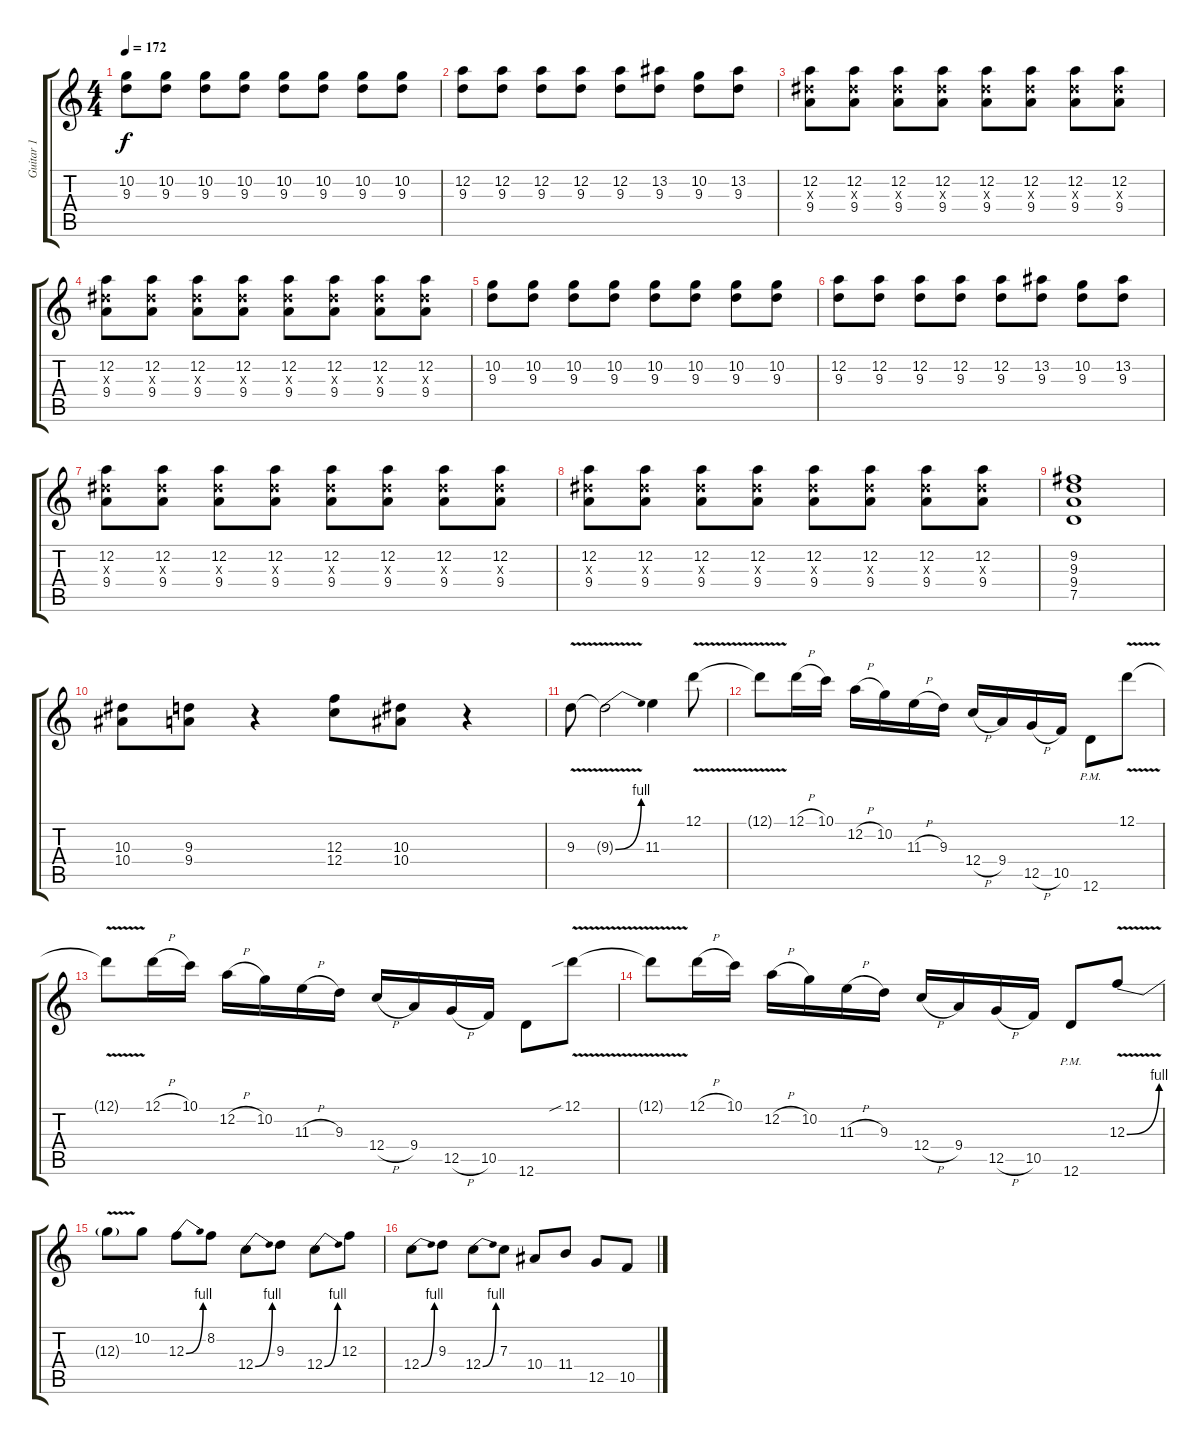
\track ("Guitar 1" "Guitar 1") {instrument overdrivenguitar}
\staff {score tabs}
\tuning (D4 A3 F3 C3 G2 D2) {hide}
\ts (4 4)
\tempo 172
\clef g2
\ks c
(10.2 9.3).8{dy f} (10.2 9.3).8 (10.2 9.3).8 (10.2 9.3).8 (10.2 9.3).8 (10.2 9.3).8 (10.2 9.3).8 (10.2 9.3).8 |
(12.2 9.3).8 (12.2 9.3).8 (12.2 9.3).8 (12.2 9.3).8 (12.2 9.3).8 (13.2 9.3).8 (10.2 9.3).8 (13.2 9.3).8 |
(12.2 10.3{x} 9.4).8 (12.2 10.3{x} 9.4).8 (12.2 10.3{x} 9.4).8 (12.2 10.3{x} 9.4).8 (12.2 10.3{x} 9.4).8 (12.2 10.3{x} 9.4).8 (12.2 10.3{x} 9.4).8 (12.2 10.3{x} 9.4).8 |
(12.2 10.3{x} 9.4).8 (12.2 10.3{x} 9.4).8 (12.2 10.3{x} 9.4).8 (12.2 10.3{x} 9.4).8 (12.2 10.3{x} 9.4).8 (12.2 10.3{x} 9.4).8 (12.2 10.3{x} 9.4).8 (12.2 10.3{x} 9.4).8 |
(10.2 9.3).8 (10.2 9.3).8 (10.2 9.3).8 (10.2 9.3).8 (10.2 9.3).8 (10.2 9.3).8 (10.2 9.3).8 (10.2 9.3).8 |
(12.2 9.3).8 (12.2 9.3).8 (12.2 9.3).8 (12.2 9.3).8 (12.2 9.3).8 (13.2 9.3).8 (10.2 9.3).8 (13.2 9.3).8 |
(12.2 10.3{x} 9.4).8 (12.2 10.3{x} 9.4).8 (12.2 10.3{x} 9.4).8 (12.2 10.3{x} 9.4).8 (12.2 10.3{x} 9.4).8 (12.2 10.3{x} 9.4).8 (12.2 10.3{x} 9.4).8 (12.2 10.3{x} 9.4).8 |
(12.2 10.3{x} 9.4).8 (12.2 10.3{x} 9.4).8 (12.2 10.3{x} 9.4).8 (12.2 10.3{x} 9.4).8 (12.2 10.3{x} 9.4).8 (12.2 10.3{x} 9.4).8 (12.2 10.3{x} 9.4).8 (12.2 10.3{x} 9.4).8 |
(9.2 9.3 9.4 7.5).1 |
(10.3 10.4).8 (9.3 9.4).8 r.4 (12.3 12.4).8 (10.3 10.4).8 r.4 |
9.3{v}.8{volume 16 instrument overdrivenguitar} 9.3{be (bend 0 0 60 4) v t}.2 11.3.4 12.1{v}.8 |
12.1{t}.8 12.1{h}.16 10.1.16 12.2{h}.16 10.2.16 11.3{h}.16 9.3.16 12.4{h}.16 9.4.16 12.5{h}.16 10.5.16 12.6{pm}.8 12.1{v}.8 |
12.1{t}.8 12.1{h}.16 10.1.16 12.2{h}.16 10.2.16 11.3{h}.16 9.3.16 12.4{h}.16 9.4.16 12.5{h}.16 10.5.16 12.6.8 12.1{v sib}.8 |
12.1{t}.8 12.1{h}.16 10.1.16 12.2{h}.16 10.2.16 11.3{h}.16 9.3.16 12.4{h}.16 9.4.16 12.5{h}.16 10.5.16 12.6{pm}.8 12.3{be (bend 0 0 60 4) v}.8 |
12.3{t}.8 10.2.8 12.3{be (bend 0 0 60 4)}.8 8.2.8 12.4{be (bend 0 0 60 4)}.8 9.3.8 12.4{be (bend 0 0 60 4)}.8 12.3.8 |
12.4{be (bend 0 0 60 4)}.8 9.3.8 12.4{be (bend 0 0 60 4)}.8 7.3.8 10.4.8 11.4.8 12.5.8 10.5.8
